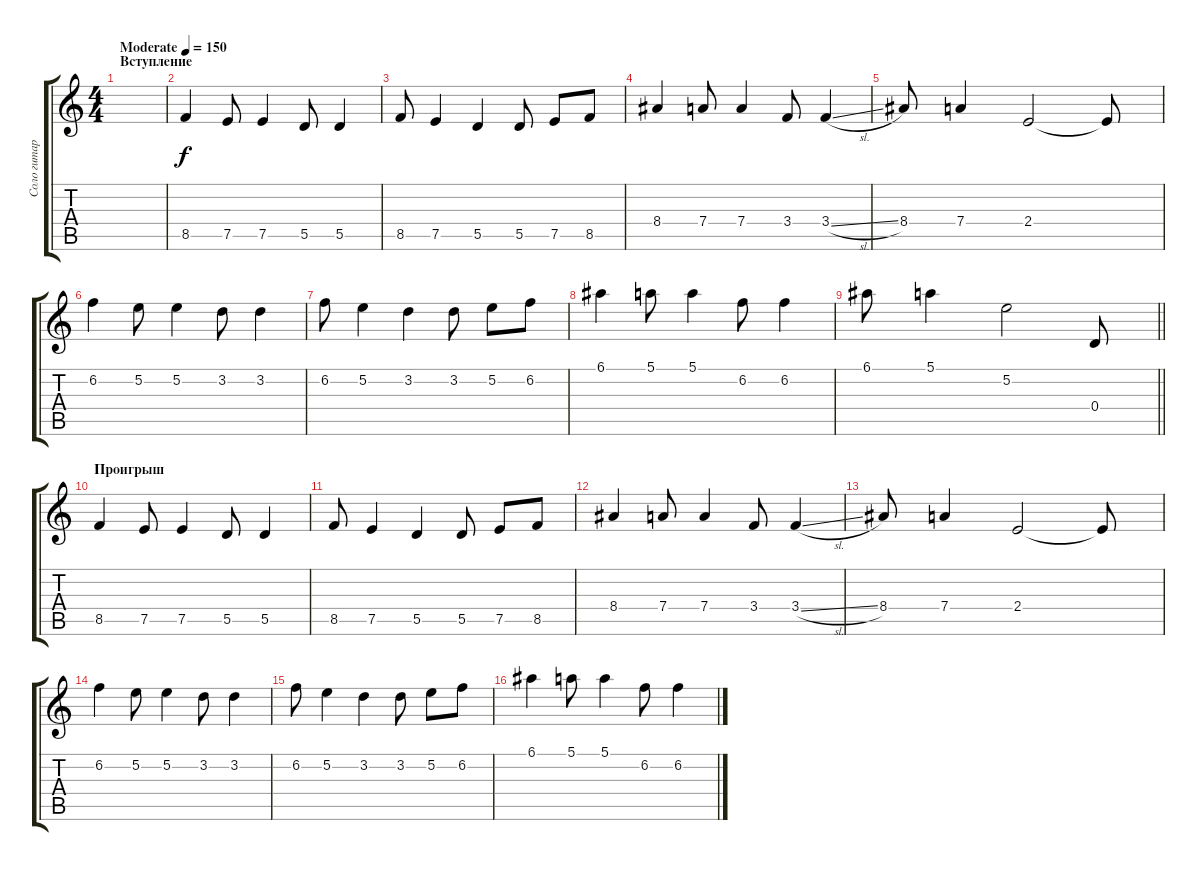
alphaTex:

\track ("Соло гитара" "Соло гитар") {instrument acousticguitarsteel}
\staff {score tabs}
\tuning (E4 B3 G3 D3 A2 E2) {hide}
\ts (4 4)
\section ("" "Вступление")
\tempo (150 "Moderate")
\clef g2
\ks c
|
8.5.4 7.5.8 7.5.4 5.5.8 5.5.4 |
8.5.8 7.5.4 5.5.4 5.5.8 7.5.8 8.5.8 |
8.4.4 7.4.8 7.4.4 3.4.8 3.4{sl}.4 |
8.4.8 7.4.4 2.4.2 2.4{t}.8 |
6.2.4 5.2.8 5.2.4 3.2.8 3.2.4 |
6.2.8 5.2.4 3.2.4 3.2.8 5.2.8 6.2.8 |
6.1.4 5.1.8 5.1.4 6.2.8 6.2.4 |
\barLineRight lightlight
6.1.8 5.1.4 5.2.2 0.4.8 |
\section ("" "Проигрыш")
8.5.4 7.5.8 7.5.4 5.5.8 5.5.4 |
8.5.8 7.5.4 5.5.4 5.5.8 7.5.8 8.5.8 |
8.4.4 7.4.8 7.4.4 3.4.8 3.4{sl}.4 |
8.4.8 7.4.4 2.4.2 2.4{t}.8 |
6.2.4 5.2.8 5.2.4 3.2.8 3.2.4 |
6.2.8 5.2.4 3.2.4 3.2.8 5.2.8 6.2.8 |
6.1.4 5.1.8 5.1.4 6.2.8 6.2.4
